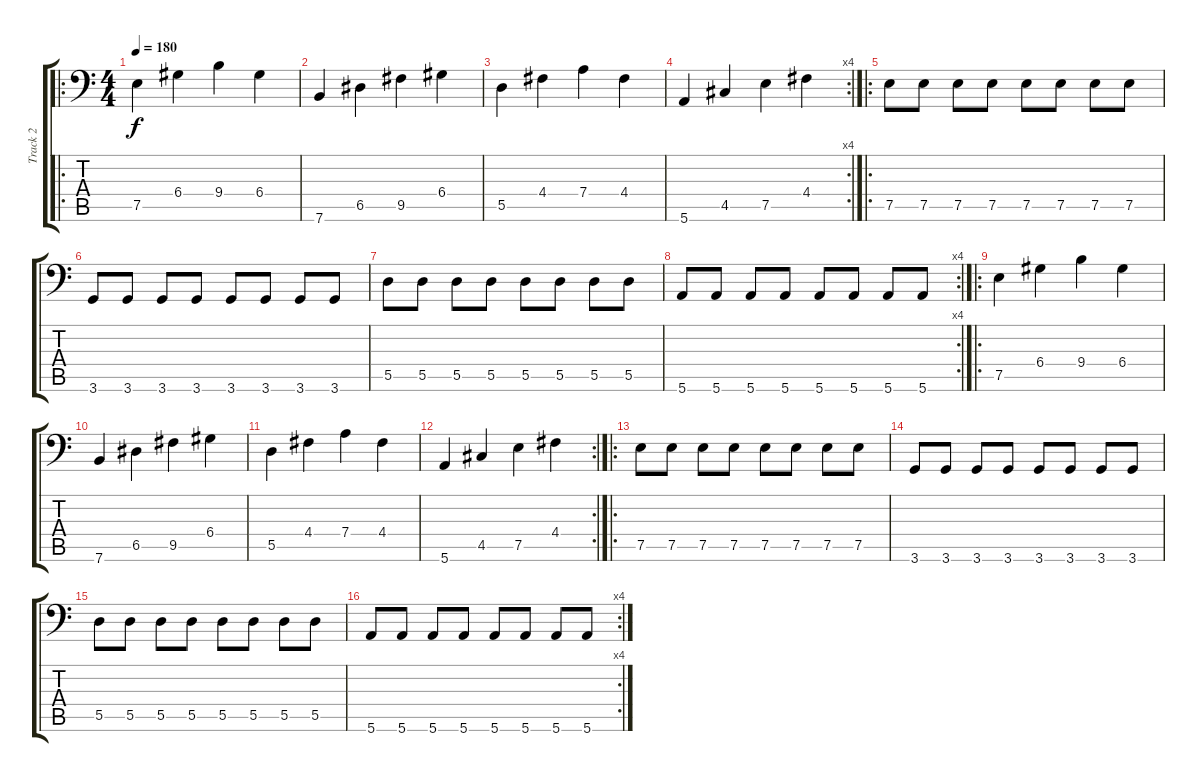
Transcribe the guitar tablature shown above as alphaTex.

\track ("Track 2" "Track 2") {instrument electricbassfinger}
\staff {score tabs}
\tuning (E3 B2 G2 D2 A1 E1) {hide}
\ro
\ts (4 4)
\tempo 180
\clef f4
\ks c
7.5.4{dy f} 6.4.4 9.4.4 6.4.4 |
7.6.4 6.5.4 9.5.4 6.4.4 |
5.5.4 4.4.4 7.4.4 4.4.4 |
\rc 4
5.6.4 4.5.4 7.5.4 4.4.4 |
\ro
7.5.8 7.5.8 7.5.8 7.5.8 7.5.8 7.5.8 7.5.8 7.5.8 |
3.6.8 3.6.8 3.6.8 3.6.8 3.6.8 3.6.8 3.6.8 3.6.8 |
5.5.8 5.5.8 5.5.8 5.5.8 5.5.8 5.5.8 5.5.8 5.5.8 |
\rc 4
5.6.8 5.6.8 5.6.8 5.6.8 5.6.8 5.6.8 5.6.8 5.6.8 |
\ro
7.5.4 6.4.4 9.4.4 6.4.4 |
7.6.4 6.5.4 9.5.4 6.4.4 |
5.5.4 4.4.4 7.4.4 4.4.4 |
\rc 2
5.6.4 4.5.4 7.5.4 4.4.4 |
\ro
7.5.8 7.5.8 7.5.8 7.5.8 7.5.8 7.5.8 7.5.8 7.5.8 |
3.6.8 3.6.8 3.6.8 3.6.8 3.6.8 3.6.8 3.6.8 3.6.8 |
5.5.8 5.5.8 5.5.8 5.5.8 5.5.8 5.5.8 5.5.8 5.5.8 |
\rc 4
5.6.8 5.6.8 5.6.8 5.6.8 5.6.8 5.6.8 5.6.8 5.6.8
